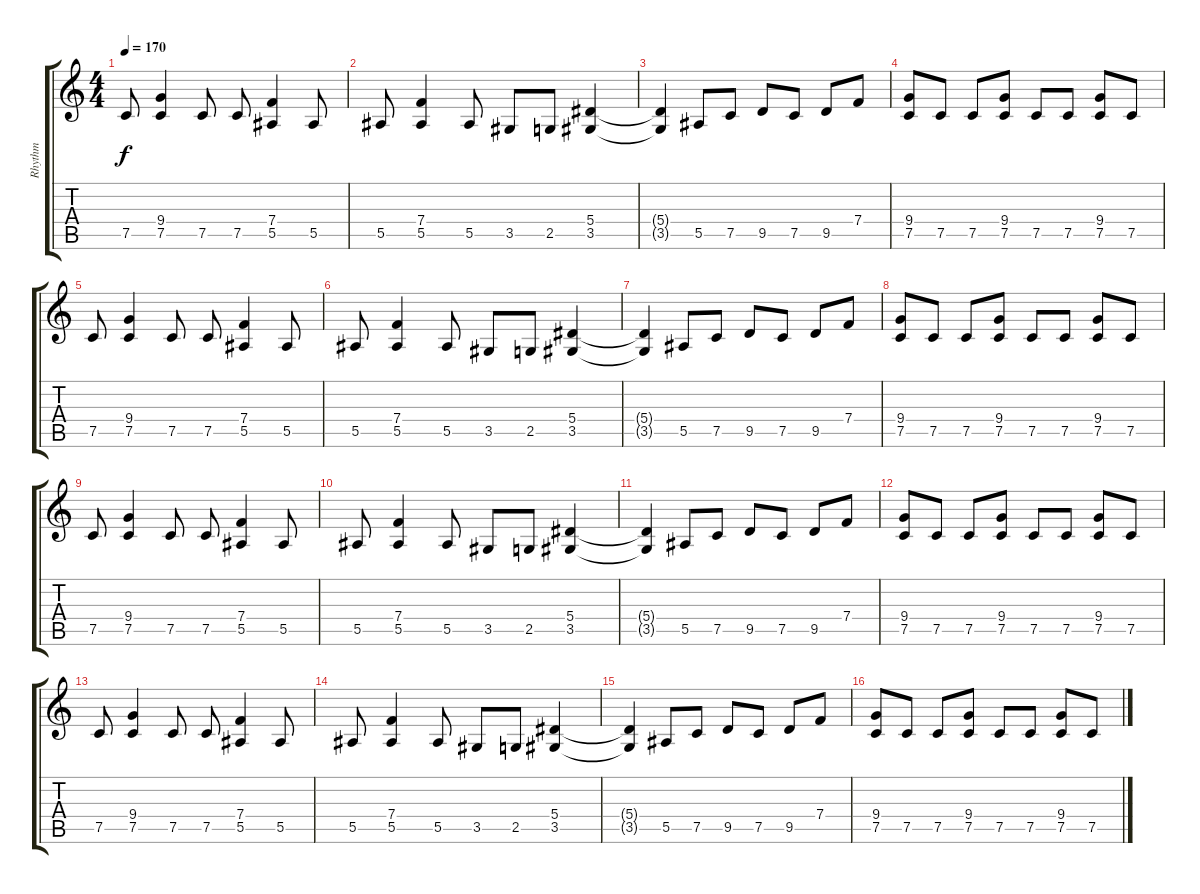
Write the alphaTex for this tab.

\track ("Rhythm" "Rhythm") {instrument distortionguitar}
\staff {score tabs}
\tuning (C4 G3 Eb3 Bb2 F2 C2) {hide}
\ts (4 4)
\tempo 170
\clef g2
\ks c
7.5.8{dy f} (9.4 7.5).4 7.5.8 7.5.8 (7.4 5.5).4 5.5.8 |
5.5.8 (7.4 5.5).4 5.5.8 3.5.8 2.5.8 (5.4 3.5).4 |
(5.4{t} 3.5{t}).4 5.5.8 7.5.8 9.5.8 7.5.8 9.5.8 7.4.8 |
(9.4 7.5).8 7.5.8 7.5.8 (9.4 7.5).8 7.5.8 7.5.8 (9.4 7.5).8 7.5.8 |
7.5.8 (9.4 7.5).4 7.5.8 7.5.8 (7.4 5.5).4 5.5.8 |
5.5.8 (7.4 5.5).4 5.5.8 3.5.8 2.5.8 (5.4 3.5).4 |
(5.4{t} 3.5{t}).4 5.5.8 7.5.8 9.5.8 7.5.8 9.5.8 7.4.8 |
(9.4 7.5).8 7.5.8 7.5.8 (9.4 7.5).8 7.5.8 7.5.8 (9.4 7.5).8 7.5.8 |
7.5.8 (9.4 7.5).4 7.5.8 7.5.8 (7.4 5.5).4 5.5.8 |
5.5.8 (7.4 5.5).4 5.5.8 3.5.8 2.5.8 (5.4 3.5).4 |
(5.4{t} 3.5{t}).4 5.5.8 7.5.8 9.5.8 7.5.8 9.5.8 7.4.8 |
(9.4 7.5).8 7.5.8 7.5.8 (9.4 7.5).8 7.5.8 7.5.8 (9.4 7.5).8 7.5.8 |
7.5.8 (9.4 7.5).4 7.5.8 7.5.8 (7.4 5.5).4 5.5.8 |
5.5.8 (7.4 5.5).4 5.5.8 3.5.8 2.5.8 (5.4 3.5).4 |
(5.4{t} 3.5{t}).4 5.5.8 7.5.8 9.5.8 7.5.8 9.5.8 7.4.8 |
(9.4 7.5).8 7.5.8 7.5.8 (9.4 7.5).8 7.5.8 7.5.8 (9.4 7.5).8 7.5.8
